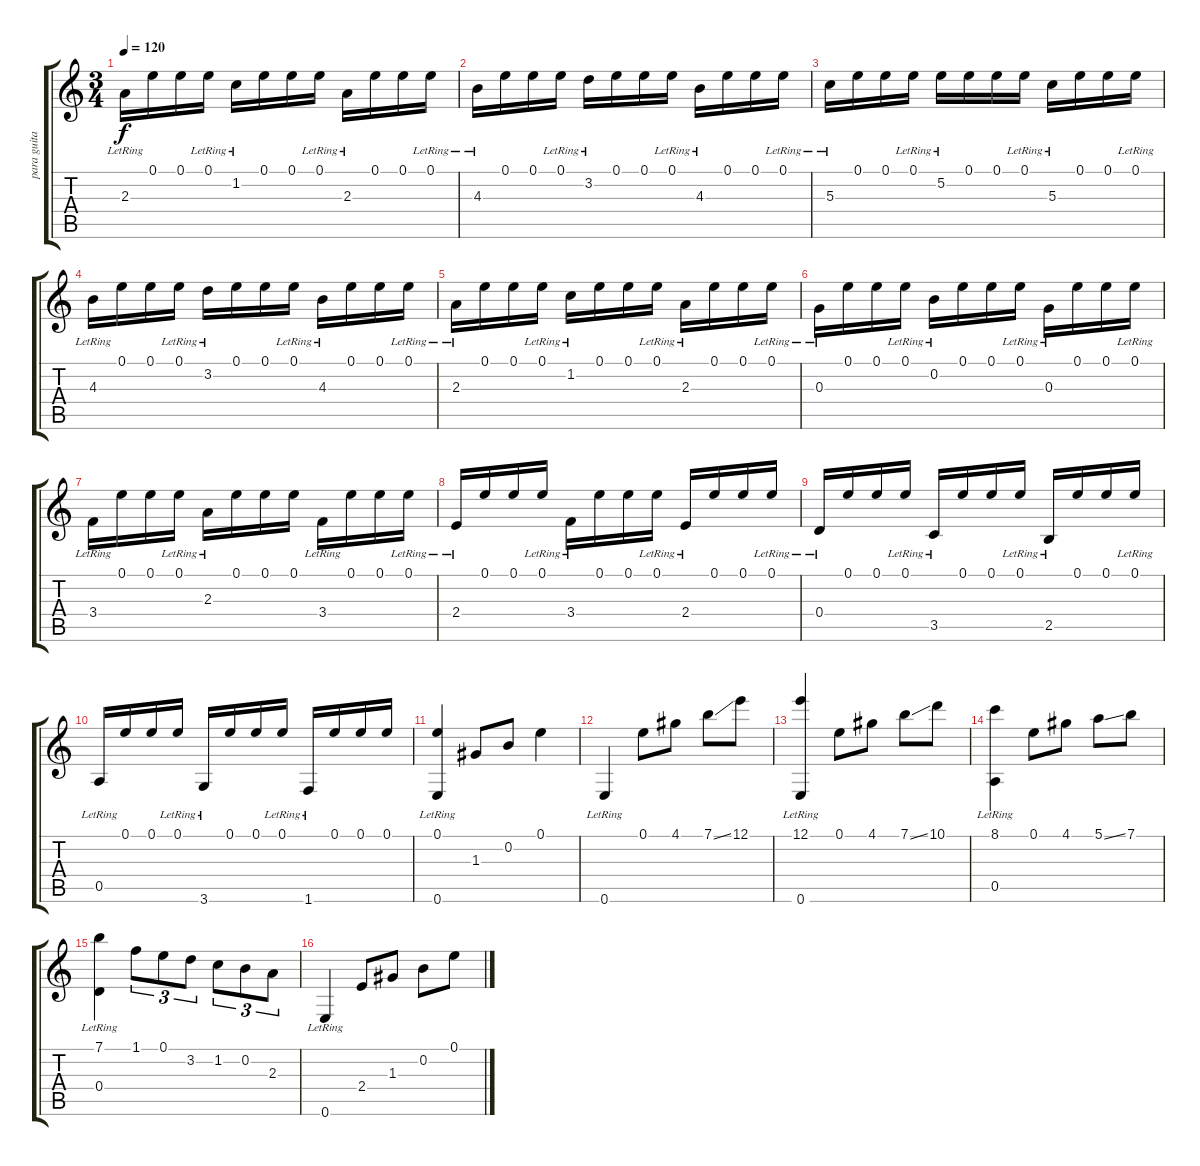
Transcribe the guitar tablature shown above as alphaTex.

\track ("para guitarra" "para guita") {instrument acousticguitarnylon}
\staff {score tabs}
\tuning (E4 B3 G3 D3 A2 E2) {hide}
\ts (3 4)
\tempo 120
\clef g2
\ks c
2.3{lr}.16{dy f} 0.1.16 0.1.16 0.1{lr}.16 1.2{lr}.16 0.1.16 0.1.16 0.1{lr}.16 2.3{lr}.16 0.1.16 0.1.16 0.1{lr}.16 |
4.3{lr}.16 0.1.16 0.1.16 0.1{lr}.16 3.2{lr}.16 0.1.16 0.1.16 0.1{lr}.16 4.3{lr}.16 0.1.16 0.1.16 0.1{lr}.16 |
5.3{lr}.16 0.1.16 0.1.16 0.1{lr}.16 5.2{lr}.16 0.1.16 0.1.16 0.1{lr}.16 5.3{lr}.16 0.1.16 0.1.16 0.1{lr}.16 |
4.3{lr}.16 0.1.16 0.1.16 0.1{lr}.16 3.2{lr}.16 0.1.16 0.1.16 0.1{lr}.16 4.3{lr}.16 0.1.16 0.1.16 0.1{lr}.16 |
2.3{lr}.16 0.1.16 0.1.16 0.1{lr}.16 1.2{lr}.16 0.1.16 0.1.16 0.1{lr}.16 2.3{lr}.16 0.1.16 0.1.16 0.1{lr}.16 |
0.3{lr}.16 0.1.16 0.1.16 0.1{lr}.16 0.2{lr}.16 0.1.16 0.1.16 0.1{lr}.16 0.3{lr}.16 0.1.16 0.1.16 0.1{lr}.16 |
3.4{lr}.16 0.1.16 0.1.16 0.1{lr}.16 2.3{lr}.16 0.1.16 0.1.16 0.1.16 3.4{lr}.16 0.1.16 0.1.16 0.1{lr}.16 |
2.4{lr}.16 0.1.16 0.1.16 0.1{lr}.16 3.4{lr}.16 0.1.16 0.1.16 0.1{lr}.16 2.4{lr}.16 0.1.16 0.1.16 0.1{lr}.16 |
0.4{lr}.16 0.1.16 0.1.16 0.1{lr}.16 3.5{lr}.16 0.1.16 0.1.16 0.1{lr}.16 2.5{lr}.16 0.1.16 0.1.16 0.1{lr}.16 |
0.5{lr}.16 0.1.16 0.1.16 0.1{lr}.16 3.6{lr}.16 0.1.16 0.1.16 0.1{lr}.16 1.6{lr}.16 0.1.16 0.1.16 0.1.16 |
(0.1{lr} 0.6).4 1.3.8 0.2.8 0.1.4 |
0.6{lr}.4 0.1.8 4.1.8 7.1{ss}.8 12.1.8 |
(12.1 0.6{lr}).4 0.1.8 4.1.8 7.1{ss}.8 10.1.8 |
(8.1 0.5{lr}).4 0.1.8 4.1.8 5.1{ss}.8 7.1.8 |
(7.1 0.4{lr}).4 1.1.8{tu (3 2)} 0.1.8{tu (3 2)} 3.2.8{tu (3 2)} 1.2.8{tu (3 2)} 0.2.8{tu (3 2)} 2.3.8{tu (3 2)} |
0.6{lr}.4 2.4.8 1.3.8 0.2.8 0.1.8
